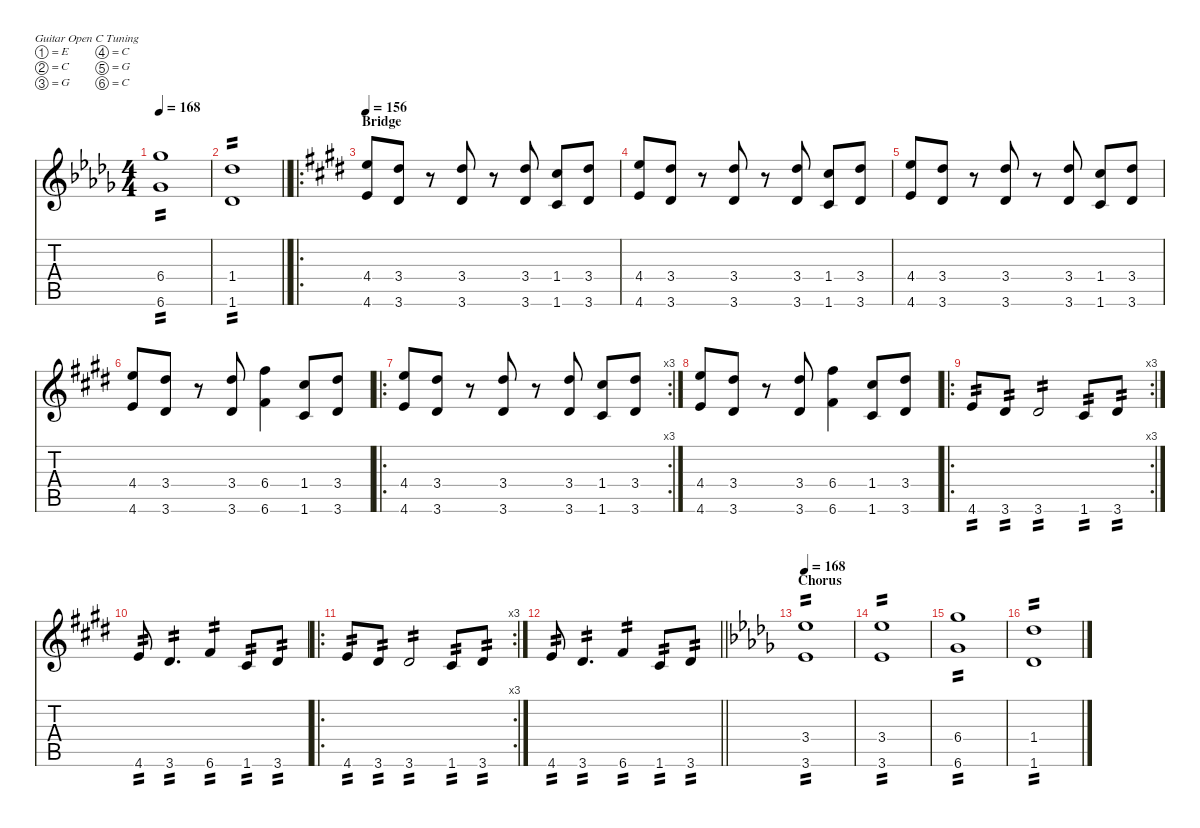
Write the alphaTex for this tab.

\defaultSystemsLayout 4
\hideDynamics
\bracketExtendMode nobrackets
\singleTrackTrackNamePolicy hidden
\multiTrackTrackNamePolicy hidden
\firstSystemTrackNameMode fullname
\firstSystemTrackNameOrientation horizontal
\otherSystemsTrackNameOrientation horizontal
\track ("Guitar 1" "dist.guit.") {instrument distortionguitar}
\staff {score tabs}
\tuning (E4 C4 G3 C3 G2 C2)
\ts (4 4)
\tempo 168
\clef g2
\ks db
(6.4{acc b} 6.6{acc b}).1{ot 8vb tp 2 dy f beam Down} |
\barLineRight lightlight
(1.4{acc b} 1.6{acc b}).1{ot 8vb tp 2 beam Up} |
\ro
\section ("" "Bridge")
\tempo 156
\ks c#minor
(4.4{acc forcenatural} 4.6{acc forcenatural}).8{ot 8vb beam Up} (3.4{acc #} 3.6{acc #}).8{ot 8vb beam Up} r.8{ot 8vb beam Up} (3.4{acc #} 3.6{acc #}).8{ot 8vb beam Up} r.8{ot 8vb beam Up} (3.4{acc #} 3.6{acc #}).8{ot 8vb beam Up} (1.4{acc #} 1.6{acc #}).8{ot 8vb beam Up} (3.4{acc #} 3.6{acc #}).8{ot 8vb beam Up} |
(4.4{acc forcenatural} 4.6{acc forcenatural}).8{ot 8vb beam Up} (3.4{acc #} 3.6{acc #}).8{ot 8vb beam Up} r.8{ot 8vb beam Up} (3.4{acc #} 3.6{acc #}).8{ot 8vb beam Up} r.8{ot 8vb beam Up} (3.4{acc #} 3.6{acc #}).8{ot 8vb beam Up} (1.4{acc #} 1.6{acc #}).8{ot 8vb beam Up} (3.4{acc #} 3.6{acc #}).8{ot 8vb beam Up} |
(4.4{acc forcenatural} 4.6{acc forcenatural}).8{ot 8vb beam Up} (3.4{acc #} 3.6{acc #}).8{ot 8vb beam Up} r.8{ot 8vb beam Up} (3.4{acc #} 3.6{acc #}).8{ot 8vb beam Up} r.8{ot 8vb beam Up} (3.4{acc #} 3.6{acc #}).8{ot 8vb beam Up} (1.4{acc #} 1.6{acc #}).8{ot 8vb beam Up} (3.4{acc #} 3.6{acc #}).8{ot 8vb beam Up} |
(4.4{acc forcenatural} 4.6{acc forcenatural}).8{ot 8vb beam Up} (3.4{acc #} 3.6{acc #}).8{ot 8vb beam Up} r.8{ot 8vb beam Up} (3.4{acc #} 3.6{acc #}).8{ot 8vb beam Up} (6.4{acc #} 6.6{acc #}).4{ot 8vb beam Down} (1.4{acc #} 1.6{acc #}).8{ot 8vb beam Up} (3.4{acc #} 3.6{acc #}).8{ot 8vb beam Up} |
\ro
\rc 3
(4.4{acc forcenatural} 4.6{acc forcenatural}).8{ot 8vb beam Up} (3.4{acc #} 3.6{acc #}).8{ot 8vb beam Up} r.8{ot 8vb beam Up} (3.4{acc #} 3.6{acc #}).8{ot 8vb beam Up} r.8{ot 8vb beam Up} (3.4{acc #} 3.6{acc #}).8{ot 8vb beam Up} (1.4{acc #} 1.6{acc #}).8{ot 8vb beam Up} (3.4{acc #} 3.6{acc #}).8{ot 8vb beam Up} |
(4.4{acc forcenatural} 4.6{acc forcenatural}).8{ot 8vb beam Up} (3.4{acc #} 3.6{acc #}).8{ot 8vb beam Up} r.8{ot 8vb beam Up} (3.4{acc #} 3.6{acc #}).8{ot 8vb beam Up} (6.4{acc #} 6.6{acc #}).4{ot 8vb beam Down} (1.4{acc #} 1.6{acc #}).8{ot 8vb beam Up} (3.4{acc #} 3.6{acc #}).8{ot 8vb beam Up} |
\ro
\rc 3
4.6{acc forcenatural}.8{ot 8vb tp 2 beam Up} 3.6{acc #}.8{ot 8vb tp 2 beam Up} 3.6{acc #}.2{ot 8vb tp 2 beam Up} 1.6{acc #}.8{ot 8vb tp 2 beam Up} 3.6{acc #}.8{ot 8vb tp 2 beam Up} |
4.6{acc forcenatural}.8{ot 8vb tp 2 beam Up} 3.6{acc #}.4{d ot 8vb tp 2 beam Up} 6.6{acc #}.4{ot 8vb tp 2 beam Up} 1.6{acc #}.8{ot 8vb tp 2 beam Up} 3.6{acc #}.8{ot 8vb tp 2 beam Up} |
\ro
\rc 3
4.6{acc forcenatural}.8{ot 8vb tp 2 beam Up} 3.6{acc #}.8{ot 8vb tp 2 beam Up} 3.6{acc #}.2{ot 8vb tp 2 beam Up} 1.6{acc #}.8{ot 8vb tp 2 beam Up} 3.6{acc #}.8{ot 8vb tp 2 beam Up} |
\barLineRight lightlight
4.6{acc forcenatural}.8{ot 8vb tp 2 beam Up} 3.6{acc #}.4{d ot 8vb tp 2 beam Up} 6.6{acc #}.4{ot 8vb tp 2 beam Up} 1.6{acc #}.8{ot 8vb tp 2 beam Up} 3.6{acc #}.8{ot 8vb tp 2 beam Up} |
\section ("" "Chorus")
\tempo 168
\ks db
(3.4{acc b} 3.6{acc b}).1{ot 8vb tp 2 beam Up} |
(3.4{acc b} 3.6{acc b}).1{ot 8vb tp 2 beam Up} |
(6.4{acc b} 6.6{acc b}).1{ot 8vb tp 2 beam Down} |
(1.4{acc b} 1.6{acc b}).1{ot 8vb tp 2 beam Up}
